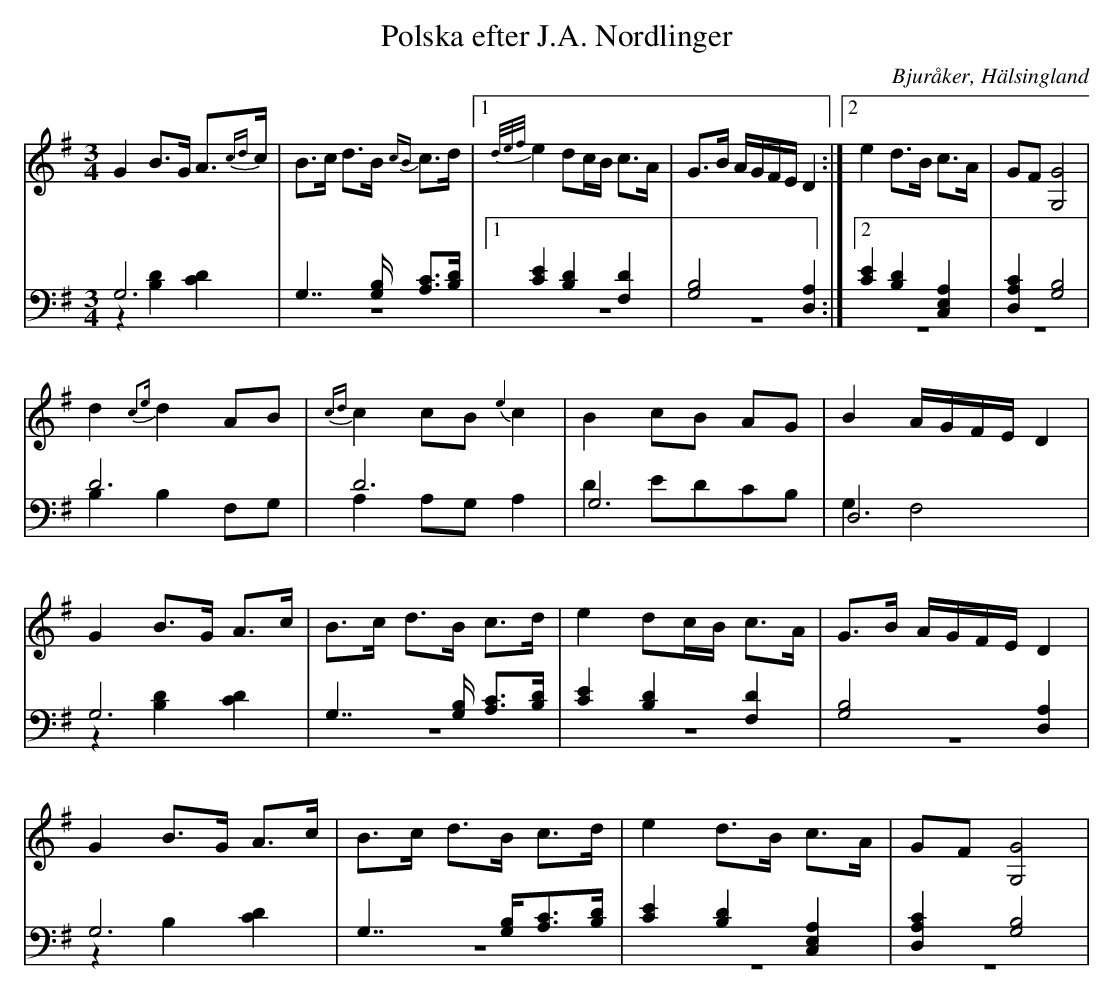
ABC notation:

X:1
T: Polska efter J.A. Nordlinger
O: Bjuråker, Hälsingland
M: 3/4
L: 1/8
K: G
V:1
V:2
V:3 merge
V:1
G2 B>G A>{cd2/3}c|B>c d>B {cB}c>d |1 {d/e/f/}e2 dc/B/ c>A| G>B A/G/F/E/ D2:|2 e2 d>B c>A|GF [G4G,4]  |
 d2 {c2e}d2 AB|{cd}c2 cB {e2}c2|B2 cB AG|B2 A/G/F/E/ D2 |
G2 B>G A>c|B>c d>B c>d |e2 dc/B/ c>A|G>B A/G/F/E/ D2 |
G2 B>G A>c |B>c d>B c>d|e2 d>B c>A|GF [G,4G4] |
V:2 clef=bass
 G,6|G,7/2 [G,/B,/] [A,C]>[B,D]|1 [C2E2] [B,2D2] [F,2D2]| [G,4B,4] [D,2A,2]:|2 [C2E2] [B,2D2] [C,2E,2A,2]| [D,2A,2C2] [G,4B,4]|
D6 |D6 |G,6|D,6 |
G,6 | G,7/2 [G,/B,/] [A,C]>[B,D]| [C2E2] [B,2D2] [F,2D2]| [G,4B,4] [D,2A,2]|
G,6 |G,7/2 [G,/B,/][A,C]>[B,D]|[C2E2] [B,2D2] [C,2E,2A,2]|[D,2A,2C2] [G,4B,4] |
V:3 clef=bass
z2 [B,2D2] [C2D2]| z6|1 z6| z6:|2 z6|  z6|
B,2 B,2 F,G, |A,2 A,G, A,2 |D2 EDCB,|G,2 F,4 |
z2 [B,2D2] [C2D2]| z6 |z6 |z6|
z2 B,2 [C2D2] |z6|z6|z6|
